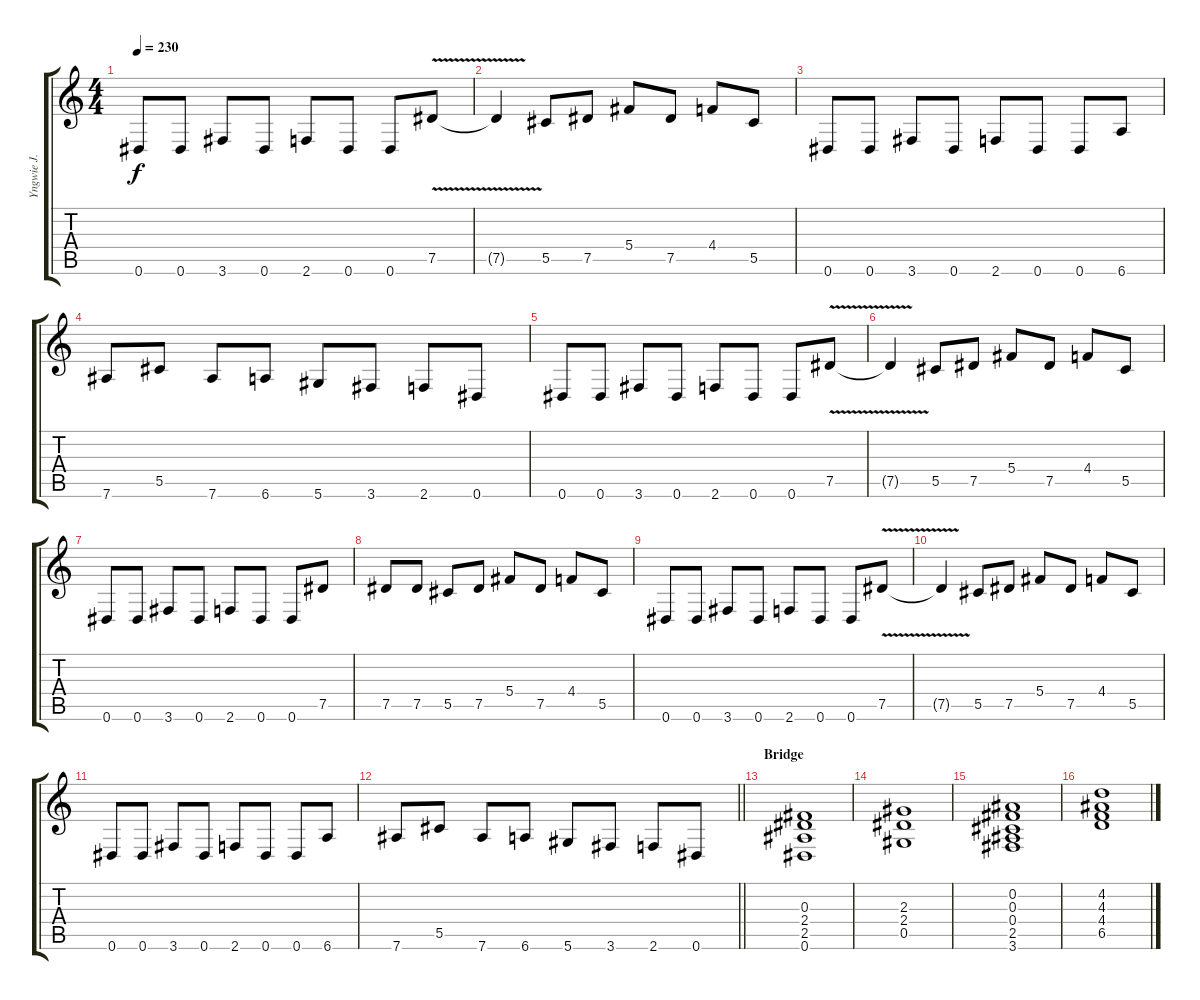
\track ("Yngwie J. Malmsteen" "Yngwie J. ") {instrument distortionguitar}
\staff {score tabs}
\tuning (Eb4 Bb3 Gb3 Db3 Ab2 Eb2) {hide}
\ts (4 4)
\tempo 230
\clef g2
\ks c
0.6.8{dy f} 0.6.8 3.6.8 0.6.8 2.6.8 0.6.8 0.6.8 7.5{v}.8 |
7.5{t}.4 5.5.8 7.5.8 5.4.8 7.5.8 4.4.8 5.5.8 |
0.6.8 0.6.8 3.6.8 0.6.8 2.6.8 0.6.8 0.6.8 6.6.8 |
7.6.8 5.5.8 7.6.8 6.6.8 5.6.8 3.6.8 2.6.8 0.6.8 |
0.6.8 0.6.8 3.6.8 0.6.8 2.6.8 0.6.8 0.6.8 7.5{v}.8 |
7.5{t}.4 5.5.8 7.5.8 5.4.8 7.5.8 4.4.8 5.5.8 |
0.6.8 0.6.8 3.6.8 0.6.8 2.6.8 0.6.8 0.6.8 7.5.8 |
7.5.8 7.5.8 5.5.8 7.5.8 5.4.8 7.5.8 4.4.8 5.5.8 |
0.6.8 0.6.8 3.6.8 0.6.8 2.6.8 0.6.8 0.6.8 7.5{v}.8 |
7.5{t}.4 5.5.8 7.5.8 5.4.8 7.5.8 4.4.8 5.5.8 |
0.6.8 0.6.8 3.6.8 0.6.8 2.6.8 0.6.8 0.6.8 6.6.8 |
\barLineRight lightlight
7.6.8 5.5.8 7.6.8 6.6.8 5.6.8 3.6.8 2.6.8 0.6.8 |
\section ("" "Bridge")
(0.3 2.4 2.5 0.6).1 |
(2.3 2.4 0.5).1 |
(0.2 0.3 0.4 2.5 3.6).1 |
(4.2 4.3 4.4 6.5).1
